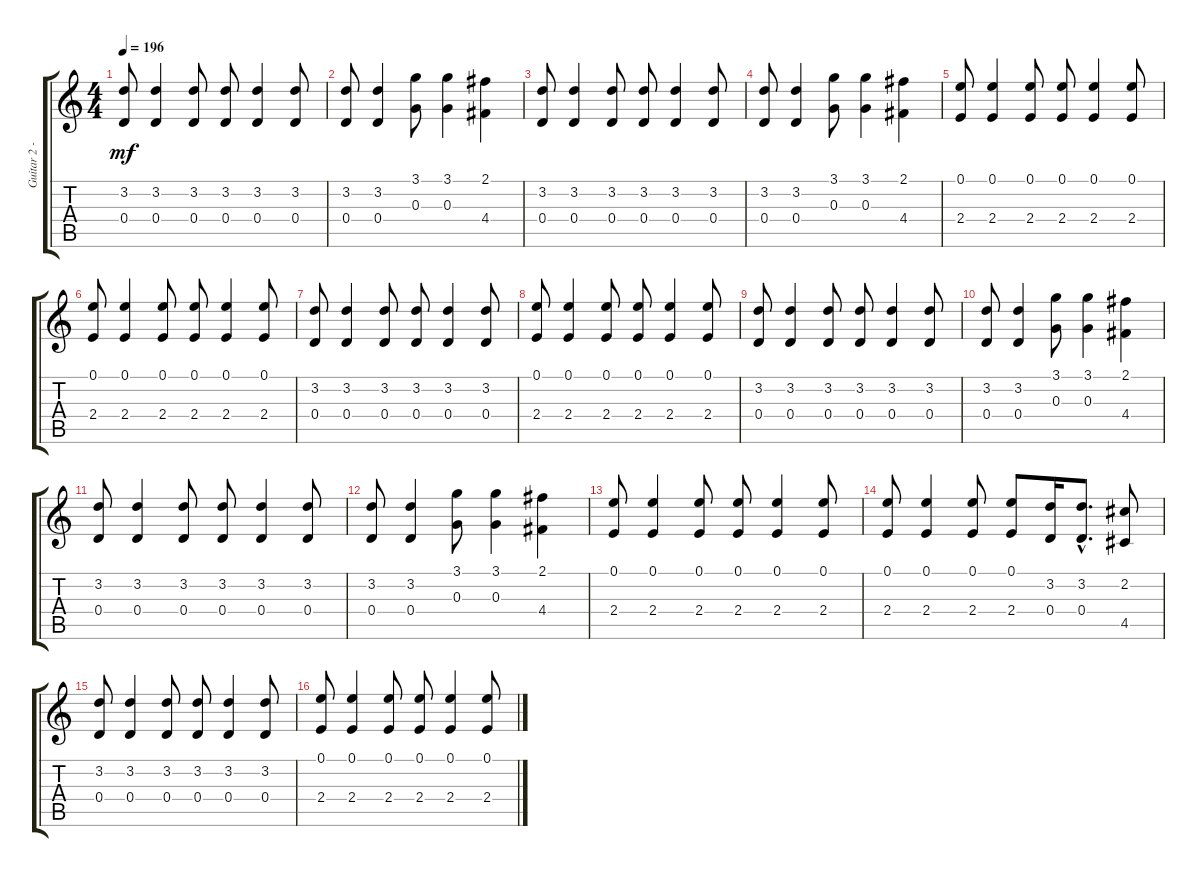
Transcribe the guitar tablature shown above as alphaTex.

\track ("Guitar 2 - Tom" "Guitar 2 -") {instrument distortionguitar}
\staff {score tabs}
\tuning (E4 B3 G3 D3 A2 E2) {hide}
\ts (4 4)
\tempo 196
\clef g2
\ks c
(3.2 0.4).8{dy mf} (3.2 0.4).4 (3.2 0.4).8 (3.2 0.4).8 (3.2 0.4).4 (3.2 0.4).8 |
(3.2 0.4).8 (3.2 0.4).4 (3.1 0.3).8 (3.1 0.3).4 (2.1 4.4).4 |
(3.2 0.4).8 (3.2 0.4).4 (3.2 0.4).8 (3.2 0.4).8 (3.2 0.4).4 (3.2 0.4).8 |
(3.2 0.4).8 (3.2 0.4).4 (3.1 0.3).8 (3.1 0.3).4 (2.1 4.4).4 |
(0.1 2.4).8 (0.1 2.4).4 (0.1 2.4).8 (0.1 2.4).8 (0.1 2.4).4 (0.1 2.4).8 |
(0.1 2.4).8 (0.1 2.4).4 (0.1 2.4).8 (0.1 2.4).8 (0.1 2.4).4 (0.1 2.4).8 |
(3.2 0.4).8 (3.2 0.4).4 (3.2 0.4).8 (3.2 0.4).8 (3.2 0.4).4 (3.2 0.4).8 |
(0.1 2.4).8 (0.1 2.4).4 (0.1 2.4).8 (0.1 2.4).8 (0.1 2.4).4 (0.1 2.4).8 |
(3.2 0.4).8 (3.2 0.4).4 (3.2 0.4).8 (3.2 0.4).8 (3.2 0.4).4 (3.2 0.4).8 |
(3.2 0.4).8 (3.2 0.4).4 (3.1 0.3).8 (3.1 0.3).4 (2.1 4.4).4 |
(3.2 0.4).8 (3.2 0.4).4 (3.2 0.4).8 (3.2 0.4).8 (3.2 0.4).4 (3.2 0.4).8 |
(3.2 0.4).8 (3.2 0.4).4 (3.1 0.3).8 (3.1 0.3).4 (2.1 4.4).4 |
(0.1 2.4).8 (0.1 2.4).4 (0.1 2.4).8 (0.1 2.4).8 (0.1 2.4).4 (0.1 2.4).8 |
(0.1 2.4).8 (0.1 2.4).4 (0.1 2.4).8 (0.1 2.4).8 (3.2 0.4).16 (3.2{hac} 0.4{hac}).8{d} (2.2 4.5).8 |
(3.2 0.4).8 (3.2 0.4).4 (3.2 0.4).8 (3.2 0.4).8 (3.2 0.4).4 (3.2 0.4).8 |
(0.1 2.4).8 (0.1 2.4).4 (0.1 2.4).8 (0.1 2.4).8 (0.1 2.4).4 (0.1 2.4).8
